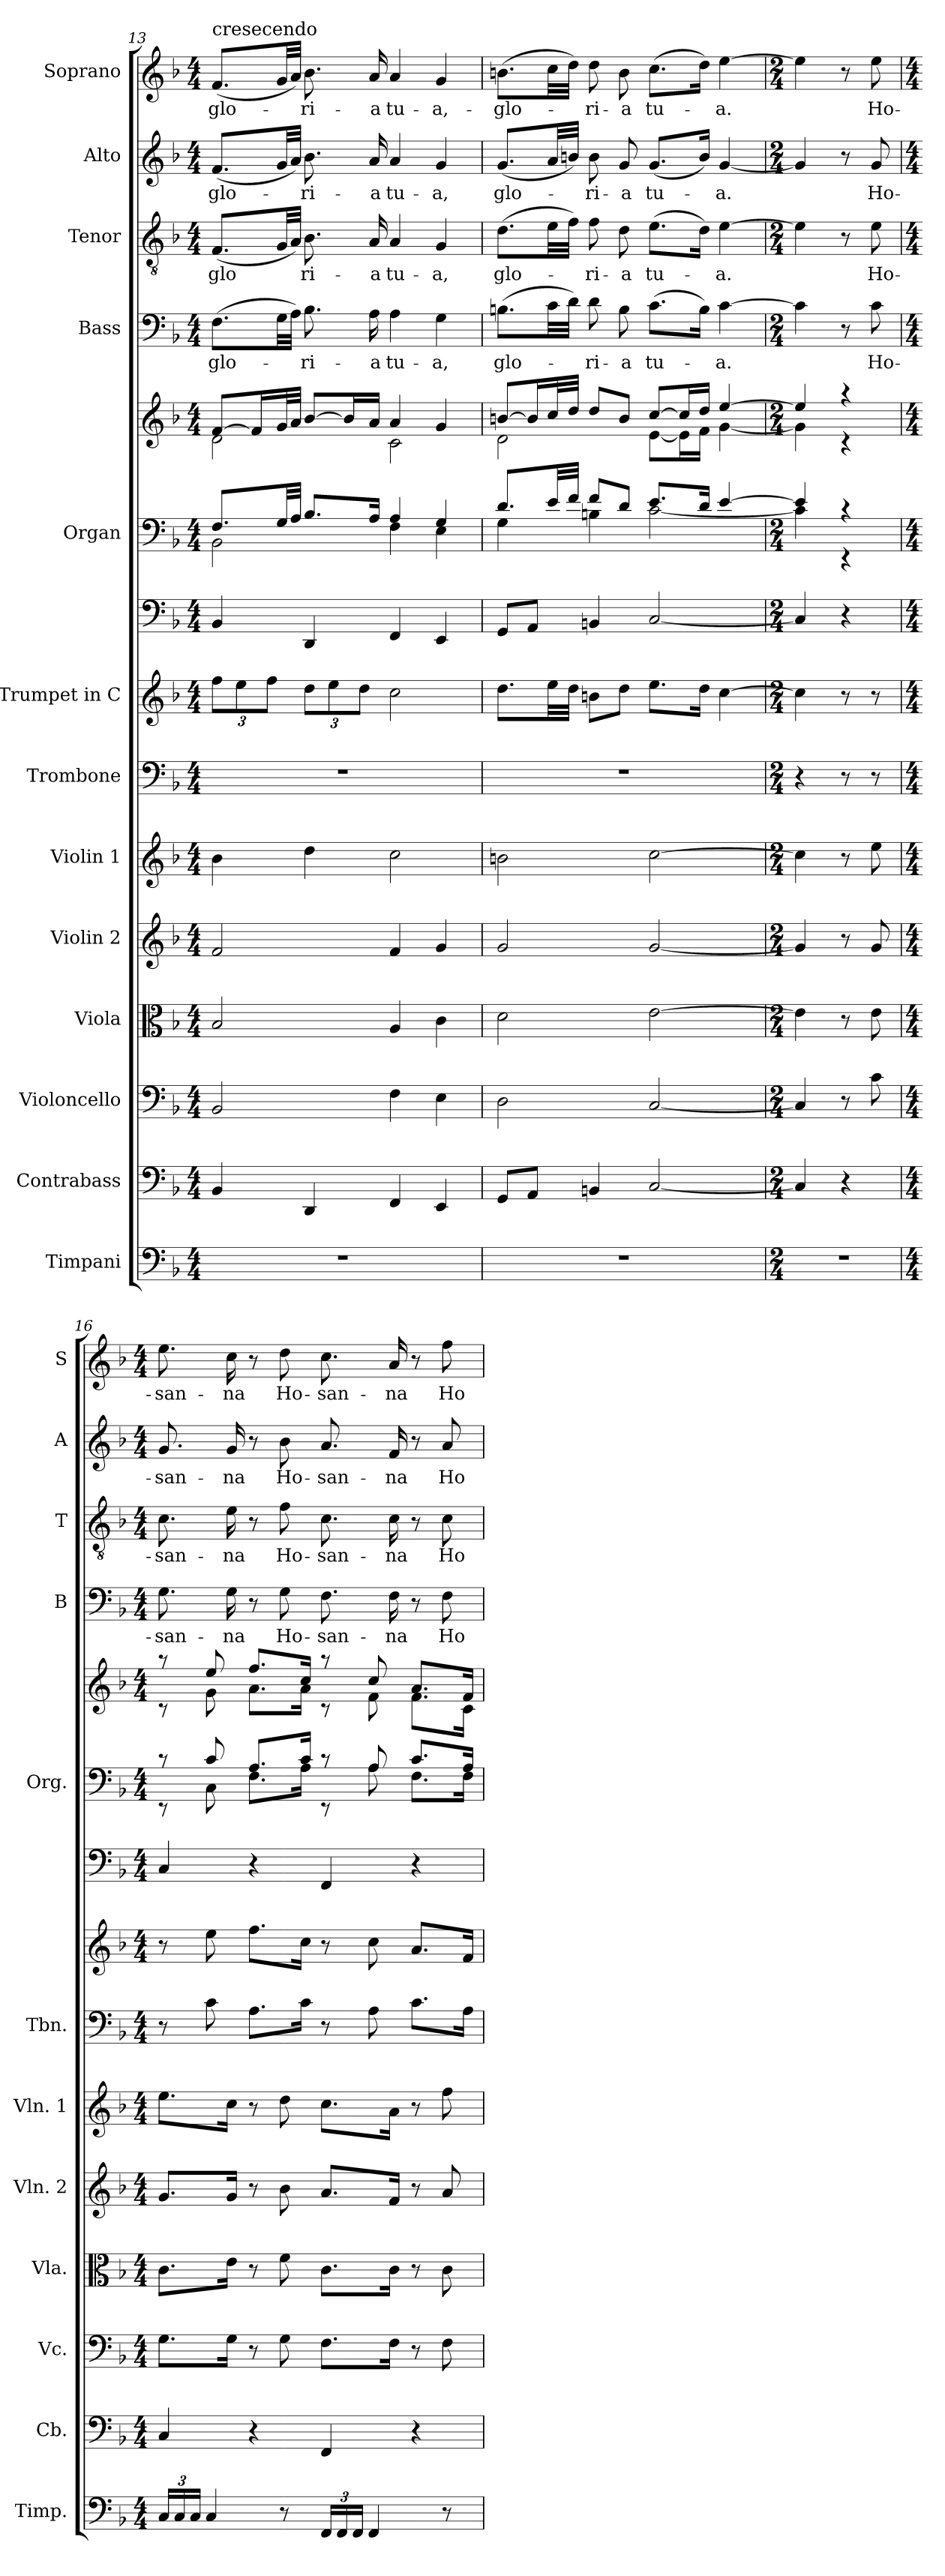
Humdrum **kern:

**kern	**kern	**kern	**kern	**kern	**kern	**kern	**kern	**kern	**kern	**kern	**kern	**text	**kern	**text	**kern	**text	**kern	**text
*part14	*part13	*part12	*part11	*part10	*part9	*part8	*part7	*part6	*part5	*part5	*part4	*part4	*part3	*part3	*part2	*part2	*part1	*part1
*staff15	*staff14	*staff13	*staff12	*staff11	*staff10	*staff9	*staff8	*staff7	*staff6	*staff5	*staff4	*staff4	*staff3	*staff3	*staff2	*staff2	*staff1	*staff1
*I"Timpani	*I"Contrabass	*I"Violoncello	*I"Viola	*I"Violin 2	*I"Violin 1	*I"Trombone	*I"Trumpet in C	*	*I"Organ	*	*I"Bass	*	*I"Tenor	*	*I"Alto	*	*I"Soprano	*
*I'Timp.	*I'Cb.	*I'Vc.	*I'Vla.	*I'Vln. 2	*I'Vln. 1	*I'Tbn.	*	*	*I'Org.	*	*I'B	*	*I'T	*	*I'A	*	*I'S	*
*clefF4	*clefF4	*clefF4	*clefC3	*clefG2	*clefG2	*clefF4	*clefG2	*clefF4	*clefF4	*clefG2	*clefF4	*	*clefGv2	*	*clefG2	*	*clefG2	*
*	*ITrd7c12	*	*	*	*	*	*	*	*	*	*	*	*	*	*	*	*	*
*k[b-]	*k[b-]	*k[b-]	*k[b-]	*k[b-]	*k[b-]	*k[b-]	*k[b-]	*k[b-]	*k[b-]	*k[b-]	*k[b-]	*	*k[b-]	*	*k[b-]	*	*k[b-]	*
*F:	*F:	*F:	*F:	*F:	*F:	*F:	*F:	*F:	*F:	*F:	*F:	*	*F:	*	*F:	*	*F:	*
*M4/4	*M4/4	*M4/4	*M4/4	*M4/4	*M4/4	*M4/4	*M4/4	*M4/4	*M4/4	*M4/4	*M4/4	*	*M4/4	*	*M4/4	*	*M4/4	*
=13	=13	=13	=13	=13	=13	=13	=13	=13	=13	=13	=13	=13	=13	=13	=13	=13	=13	=13
*	*	*	*	*	*	*	*	*	*^	*^	*	*	*	*	*	*	*	*
!	!	!	!	!	!	!	!	!	!	!	!	!	!	!	!	!	!	!	!LO:TX:a:t=cresecendo	!
!	!	!	!	!	!	!	!	!	!	!	!	!	!	!LO:LY:b	!	!LO:LY:b	!	!LO:LY:b	!	!LO:LY:b
1r	4BBB-/	2BB-/	2B-/	2f/	4b-\	1r	12ff\L	4BB-/	8.F/L	2BB-\	[>8f/L	2d\	(>8.F\L	glo-	(<8.F/L	glo	(<8.f/L	glo-	(<8.f/L	glo-
.	.	.	.	.	.	.	12ee\	.	.	.	.	.	.	.	.	.	.	.	.	.
.	.	.	.	.	.	.	.	.	.	.	16f/L]	.	.	.	.	.	.	.	.	.
.	.	.	.	.	.	.	12ff\J	.	.	.	.	.	.	.	.	.	.	.	.	.
.	.	.	.	.	.	.	.	.	32G/LL	.	32g/L	.	32G\LL	.	32G/LL	.	32g/LL	.	32g/LL	.
.	.	.	.	.	.	.	.	.	32A/JJJ	.	32a/JJJ	.	32A\JJJ)	.	32A/JJJ)	.	32a/JJJ)	.	32a/JJJ)	.
!	!	!	!	!	!	!	!	!	!	!	!	!	!	!LO:LY:b	!	!LO:LY:b	!	!LO:LY:b	!	!LO:LY:b
.	4DDD/	.	.	.	4dd\	.	12dd\L	4DD/	8.B-/L	.	[>8b-/L	.	8.B-\	-ri-	8.B-\	ri-	8.b-\	-ri-	8.b-\	-ri-
.	.	.	.	.	.	.	12ee\	.	.	.	.	.	.	.	.	.	.	.	.	.
.	.	.	.	.	.	.	.	.	.	.	16b-/L]	.	.	.	.	.	.	.	.	.
.	.	.	.	.	.	.	12dd\J	.	.	.	.	.	.	.	.	.	.	.	.	.
!	!	!	!	!	!	!	!	!	!	!	!	!	!	!LO:LY:b	!	!LO:LY:b	!	!LO:LY:b	!	!LO:LY:b
.	.	.	.	.	.	.	.	.	16A/Jk	.	16a/JJ	.	16A\	-a	16A/	-a	16a/	-a	16a/	-a
!	!	!	!	!	!	!	!	!	!	!	!	!	!	!LO:LY:b	!	!LO:LY:b	!	!LO:LY:b	!	!LO:LY:b
.	4FFF/	4F\	4A/	4f/	2cc\	.	2cc\	4FF/	4A/	4F\	4a/	2c\	4A\	tu-	4A/	tu-	4a/	tu-	4a/	tu-
!	!	!	!	!	!	!	!	!	!	!	!	!	!	!LO:LY:b	!	!LO:LY:b	!	!LO:LY:b	!	!LO:LY:b
.	4EEE/	4E\	4c\	4g/	.	.	.	4EE/	4G/	4E\	4g/	.	4G\	-a,	4G/	-a,	4g/	-a,	4g/	-a,-
=14	=14	=14	=14	=14	=14	=14	=14	=14	=14	=14	=14	=14	=14	=14	=14	=14	=14	=14	=14	=14
!	!	!	!	!	!	!	!	!	!	!	!	!	!	!LO:LY:b	!	!LO:LY:b	!	!LO:LY:b	!	!LO:LY:b
1r	8GGG/L	2D\	2d\	2g/	2bn\	1r	8.dd\L	8GG/L	8.d/L	4G\	[>8bn/L	2d\	(>8.Bn\L	glo-	(>8.d\L	glo-	(<8.g/L	glo-	(>8.bn\L	-glo-
.	8AAA/J	.	.	.	.	.	.	8AA/J	.	.	16b/L]	.	.	.	.	.	.	.	.	.
.	.	.	.	.	.	.	32ee\LL	.	32e/LL	.	32cc/L	.	32c\LL	.	32e\LL	.	32a/LL	.	32cc\LL	.
.	.	.	.	.	.	.	32dd\JJJ	.	32f/JJJ	.	32dd/JJJ	.	32d\JJJ)	.	32f\JJJ)	.	32bn/JJJ)	.	32dd\JJJ)	.
!	!	!	!	!	!	!	!	!	!	!	!	!	!	!LO:LY:b	!	!LO:LY:b	!	!LO:LY:b	!	!LO:LY:b
.	4BBBn/	.	.	.	.	.	8bn\L	4BBn/	8f/L	4Bn\	8dd/L	.	8d\	-ri-	8f\	-ri-	8b\	-ri-	8dd\	-ri-
!	!	!	!	!	!	!	!	!	!	!	!	!	!	!LO:LY:b	!	!LO:LY:b	!	!LO:LY:b	!	!LO:LY:b
.	.	.	.	.	.	.	8dd\J	.	8d/J	.	8b/J	.	8B\	-a	8d\	-a	8g/	-a	8b\	-a
!	!	!	!	!	!	!	!	!	!	!	!	!	!	!LO:LY:b	!	!LO:LY:b	!	!LO:LY:b	!	!LO:LY:b
.	[2CC/	[2C/	[2e\	[2g/	[2cc\	.	8.ee\L	[2C/	8.e/L	[<2c\	[>8cc/L	[<8e\L	(>8.c\L	tu-	(>8.e\L	tu-	(<8.g/L	tu-	(>8.cc\L	tu-
.	.	.	.	.	.	.	.	.	.	.	16cc/L]	16e\L]	.	.	.	.	.	.	.	.
.	.	.	.	.	.	.	16dd\Jk	.	16d/Jk	.	16dd/JJ	16f\JJ	16B\Jk)	.	16d\Jk)	.	16b/Jk)	.	16dd\Jk)	.
!	!	!	!	!	!	!	!	!	!	!	!	!	!	!LO:LY:b	!	!LO:LY:b	!	!LO:LY:b	!	!LO:LY:b
.	.	.	.	.	.	.	[4cc\	.	[>4e/	.	[>4ee/	[<4g\	[4c\	-a.	[4e\	-a.	[4g/	-a.	[4ee\	-a.
=15	=15	=15	=15	=15	=15	=15	=15	=15	=15	=15	=15	=15	=15	=15	=15	=15	=15	=15	=15	=15
*M2/4	*M2/4	*M2/4	*M2/4	*M2/4	*M2/4	*M2/4	*M2/4	*M2/4	*M2/4	*	*M2/4	*	*M2/4	*	*M2/4	*	*M2/4	*	*M2/4	*
2r	4CC/]	4C/]	4e\]	4g/]	4cc\]	4r	4cc\]	4C/]	4e/]	4c\]	4ee/]	4g\]	4c\]	.	4e\]	.	4g/]	.	4ee\]	.
.	4r	8r	8r	8r	8r	8r	8r	4r	4rc	4rEE	4raa	4rc	8r	.	8r	.	8r	.	8r	.
!	!	!	!	!	!	!	!	!	!	!	!	!	!	!LO:LY:b	!	!LO:LY:b	!	!LO:LY:b	!	!LO:LY:b
.	.	8c\	8e\	8g/	8ee\	8r	8r	.	.	.	.	.	8c\	Ho-	8e\	Ho-	8g/	Ho-	8ee\	Ho-
!!LO:PB:g=z
=16	=16	=16	=16	=16	=16	=16	=16	=16	=16	=16	=16	=16	=16	=16	=16	=16	=16	=16	=16	=16
*M4/4	*M4/4	*M4/4	*M4/4	*M4/4	*M4/4	*M4/4	*M4/4	*M4/4	*M4/4	*	*M4/4	*	*M4/4	*	*M4/4	*	*M4/4	*	*M4/4	*
!	!	!	!	!	!	!	!	!	!	!	!	!	!	!LO:LY:b	!	!LO:LY:b	!	!LO:LY:b	!	!LO:LY:b
24C/LL	4CC/	8.G\L	8.c\L	8.g/L	8.ee\L	8r	8r	4C/	8rc	8rEE	8raa	8rc	8.G\	-san-	8.c\	-san-	8.g/	-san-	8.ee\	-san-
24C/	.	.	.	.	.	.	.	.	.	.	.	.	.	.	.	.	.	.	.	.
24C/JJ	.	.	.	.	.	.	.	.	.	.	.	.	.	.	.	.	.	.	.	.
4C/	.	.	.	.	.	8c\	8ee\	.	8c/	8C\	8ee/	8g\	.	.	.	.	.	.	.	.
!	!	!	!	!	!	!	!	!	!	!	!	!	!	!LO:LY:b	!	!LO:LY:b	!	!LO:LY:b	!	!LO:LY:b
.	.	16G\Jk	16e\Jk	16g/Jk	16cc\Jk	.	.	.	.	.	.	.	16G\	-na	16e\	-na	16g/	-na	16cc\	-na
.	4r	8r	8r	8r	8r	8.A\L	8.ff\L	4r	8.A/L	8.F\L	8.ff/L	8.a\L	8r	.	8r	.	8r	.	8r	.
!	!	!	!	!	!	!	!	!	!	!	!	!	!	!LO:LY:b	!	!LO:LY:b	!	!LO:LY:b	!	!LO:LY:b
8r	.	8G\	8f\	8b-\	8dd\	.	.	.	.	.	.	.	8G\	Ho-	8f\	Ho-	8b-\	Ho-	8dd\	Ho-
.	.	.	.	.	.	16c\Jk	16cc\Jk	.	16c/Jk	16A\Jk	16cc/Jk	16a\Jk	.	.	.	.	.	.	.	.
!	!	!	!	!	!	!	!	!	!	!	!	!	!	!LO:LY:b	!	!LO:LY:b	!	!LO:LY:b	!	!LO:LY:b
24FF/LL	4FFF/	8.F\L	8.c\L	8.a/L	8.cc\L	8r	8r	4FF/	8rc	8rEE	8raa	8rc	8.F\	-san-	8.c\	-san-	8.a/	-san-	8.cc\	-san-
24FF/	.	.	.	.	.	.	.	.	.	.	.	.	.	.	.	.	.	.	.	.
24FF/JJ	.	.	.	.	.	.	.	.	.	.	.	.	.	.	.	.	.	.	.	.
4FF/	.	.	.	.	.	8A\	8cc\	.	8A/	8A\	8cc/	8f\	.	.	.	.	.	.	.	.
!	!	!	!	!	!	!	!	!	!	!	!	!	!	!LO:LY:b	!	!LO:LY:b	!	!LO:LY:b	!	!LO:LY:b
.	.	16F\Jk	16c\Jk	16f/Jk	16a\Jk	.	.	.	.	.	.	.	16F\	-na	16c\	-na	16f/	-na	16a/	-na
.	4r	8r	8r	8r	8r	8.c\L	8.a/L	4r	8.c/L	8.F\L	8.a/L	8.f\L	8r	.	8r	.	8r	.	8r	.
!	!	!	!	!	!	!	!	!	!	!	!	!	!	!LO:LY:b	!	!LO:LY:b	!	!LO:LY:b	!	!LO:LY:b
8r	.	8F\	8c\	8a/	8ff\	.	.	.	.	.	.	.	8F\	Ho-	8c\	Ho-	8a/	Ho-	8ff\	Ho-
.	.	.	.	.	.	16A\Jk	16f/Jk	.	16A/Jk	16F\Jk	16f/Jk	16c\Jk	.	.	.	.	.	.	.	.
*	*	*	*	*	*	*	*	*	*v	*v	*	*	*	*	*	*	*	*	*	*
*	*	*	*	*	*	*	*	*	*	*v	*v	*	*	*	*	*	*	*	*
=	=	=	=	=	=	=	=	=	=	=	=	=	=	=	=	=	=	=
*-	*-	*-	*-	*-	*-	*-	*-	*-	*-	*-	*-	*-	*-	*-	*-	*-	*-	*-
